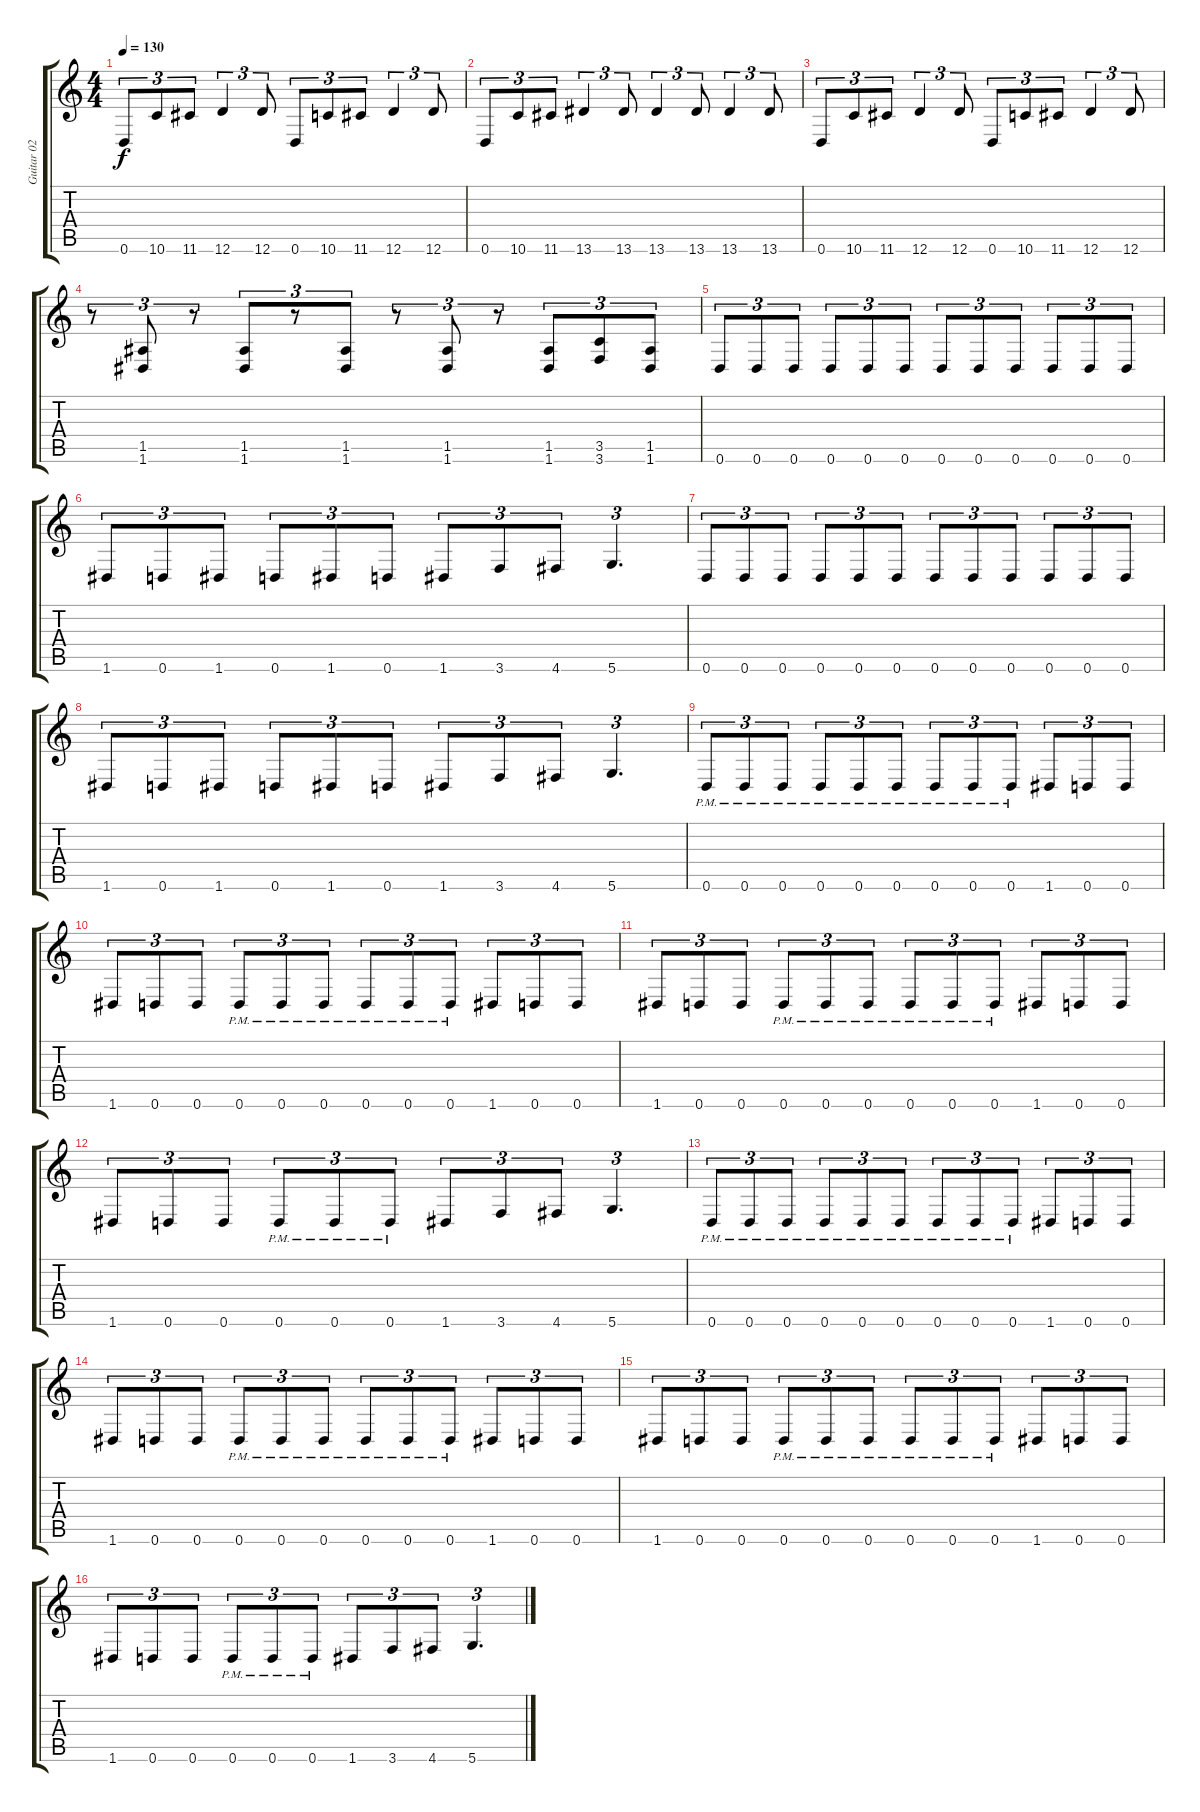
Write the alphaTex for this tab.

\track ("Guitar 02" "Guitar 02") {mute instrument distortionguitar}
\staff {score tabs}
\tuning (E4 B3 G3 D3 A2 D2) {hide}
\ts (4 4)
\tempo 130
\clef g2
\ks c
0.6.8{tu (3 2) dy f} 10.6.8{tu (3 2)} 11.6.8{tu (3 2)} 12.6.4{tu (3 2)} 12.6.8{tu (3 2)} 0.6.8{tu (3 2)} 10.6.8{tu (3 2)} 11.6.8{tu (3 2)} 12.6.4{tu (3 2)} 12.6.8{tu (3 2)} |
0.6.8{tu (3 2)} 10.6.8{tu (3 2)} 11.6.8{tu (3 2)} 13.6.4{tu (3 2)} 13.6.8{tu (3 2)} 13.6.4{tu (3 2)} 13.6.8{tu (3 2)} 13.6.4{tu (3 2)} 13.6.8{tu (3 2)} |
0.6.8{tu (3 2)} 10.6.8{tu (3 2)} 11.6.8{tu (3 2)} 12.6.4{tu (3 2)} 12.6.8{tu (3 2)} 0.6.8{tu (3 2)} 10.6.8{tu (3 2)} 11.6.8{tu (3 2)} 12.6.4{tu (3 2)} 12.6.8{tu (3 2)} |
r.8{tu (3 2)} (1.5 1.6).8{tu (3 2)} r.8{tu (3 2)} (1.5 1.6).8{tu (3 2)} r.8{tu (3 2)} (1.5 1.6).8{tu (3 2)} r.8{tu (3 2)} (1.5 1.6).8{tu (3 2)} r.8{tu (3 2)} (1.5 1.6).8{tu (3 2)} (3.5 3.6).8{tu (3 2)} (1.5 1.6).8{tu (3 2)} |
0.6.8{tu (3 2)} 0.6.8{tu (3 2)} 0.6.8{tu (3 2)} 0.6.8{tu (3 2)} 0.6.8{tu (3 2)} 0.6.8{tu (3 2)} 0.6.8{tu (3 2)} 0.6.8{tu (3 2)} 0.6.8{tu (3 2)} 0.6.8{tu (3 2)} 0.6.8{tu (3 2)} 0.6.8{tu (3 2)} |
1.6.8{tu (3 2)} 0.6.8{tu (3 2)} 1.6.8{tu (3 2)} 0.6.8{tu (3 2)} 1.6.8{tu (3 2)} 0.6.8{tu (3 2)} 1.6.8{tu (3 2)} 3.6.8{tu (3 2)} 4.6.8{tu (3 2)} 5.6.4{d tu (3 2)} |
0.6.8{tu (3 2)} 0.6.8{tu (3 2)} 0.6.8{tu (3 2)} 0.6.8{tu (3 2)} 0.6.8{tu (3 2)} 0.6.8{tu (3 2)} 0.6.8{tu (3 2)} 0.6.8{tu (3 2)} 0.6.8{tu (3 2)} 0.6.8{tu (3 2)} 0.6.8{tu (3 2)} 0.6.8{tu (3 2)} |
1.6.8{tu (3 2)} 0.6.8{tu (3 2)} 1.6.8{tu (3 2)} 0.6.8{tu (3 2)} 1.6.8{tu (3 2)} 0.6.8{tu (3 2)} 1.6.8{tu (3 2)} 3.6.8{tu (3 2)} 4.6.8{tu (3 2)} 5.6.4{d tu (3 2)} |
0.6{pm}.8{tu (3 2)} 0.6{pm}.8{tu (3 2)} 0.6{pm}.8{tu (3 2)} 0.6{pm}.8{tu (3 2)} 0.6{pm}.8{tu (3 2)} 0.6{pm}.8{tu (3 2)} 0.6{pm}.8{tu (3 2)} 0.6{pm}.8{tu (3 2)} 0.6{pm}.8{tu (3 2)} 1.6.8{tu (3 2)} 0.6.8{tu (3 2)} 0.6.8{tu (3 2)} |
1.6.8{tu (3 2)} 0.6.8{tu (3 2)} 0.6.8{tu (3 2)} 0.6{pm}.8{tu (3 2)} 0.6{pm}.8{tu (3 2)} 0.6{pm}.8{tu (3 2)} 0.6{pm}.8{tu (3 2)} 0.6{pm}.8{tu (3 2)} 0.6{pm}.8{tu (3 2)} 1.6.8{tu (3 2)} 0.6.8{tu (3 2)} 0.6.8{tu (3 2)} |
1.6.8{tu (3 2)} 0.6.8{tu (3 2)} 0.6.8{tu (3 2)} 0.6{pm}.8{tu (3 2)} 0.6{pm}.8{tu (3 2)} 0.6{pm}.8{tu (3 2)} 0.6{pm}.8{tu (3 2)} 0.6{pm}.8{tu (3 2)} 0.6{pm}.8{tu (3 2)} 1.6.8{tu (3 2)} 0.6.8{tu (3 2)} 0.6.8{tu (3 2)} |
1.6.8{tu (3 2)} 0.6.8{tu (3 2)} 0.6.8{tu (3 2)} 0.6{pm}.8{tu (3 2)} 0.6{pm}.8{tu (3 2)} 0.6{pm}.8{tu (3 2)} 1.6.8{tu (3 2)} 3.6.8{tu (3 2)} 4.6.8{tu (3 2)} 5.6.4{d tu (3 2)} |
0.6{pm}.8{tu (3 2)} 0.6{pm}.8{tu (3 2)} 0.6{pm}.8{tu (3 2)} 0.6{pm}.8{tu (3 2)} 0.6{pm}.8{tu (3 2)} 0.6{pm}.8{tu (3 2)} 0.6{pm}.8{tu (3 2)} 0.6{pm}.8{tu (3 2)} 0.6{pm}.8{tu (3 2)} 1.6.8{tu (3 2)} 0.6.8{tu (3 2)} 0.6.8{tu (3 2)} |
1.6.8{tu (3 2)} 0.6.8{tu (3 2)} 0.6.8{tu (3 2)} 0.6{pm}.8{tu (3 2)} 0.6{pm}.8{tu (3 2)} 0.6{pm}.8{tu (3 2)} 0.6{pm}.8{tu (3 2)} 0.6{pm}.8{tu (3 2)} 0.6{pm}.8{tu (3 2)} 1.6.8{tu (3 2)} 0.6.8{tu (3 2)} 0.6.8{tu (3 2)} |
1.6.8{tu (3 2)} 0.6.8{tu (3 2)} 0.6.8{tu (3 2)} 0.6{pm}.8{tu (3 2)} 0.6{pm}.8{tu (3 2)} 0.6{pm}.8{tu (3 2)} 0.6{pm}.8{tu (3 2)} 0.6{pm}.8{tu (3 2)} 0.6{pm}.8{tu (3 2)} 1.6.8{tu (3 2)} 0.6.8{tu (3 2)} 0.6.8{tu (3 2)} |
1.6.8{tu (3 2)} 0.6.8{tu (3 2)} 0.6.8{tu (3 2)} 0.6{pm}.8{tu (3 2)} 0.6{pm}.8{tu (3 2)} 0.6{pm}.8{tu (3 2)} 1.6.8{tu (3 2)} 3.6.8{tu (3 2)} 4.6.8{tu (3 2)} 5.6.4{d tu (3 2)}
